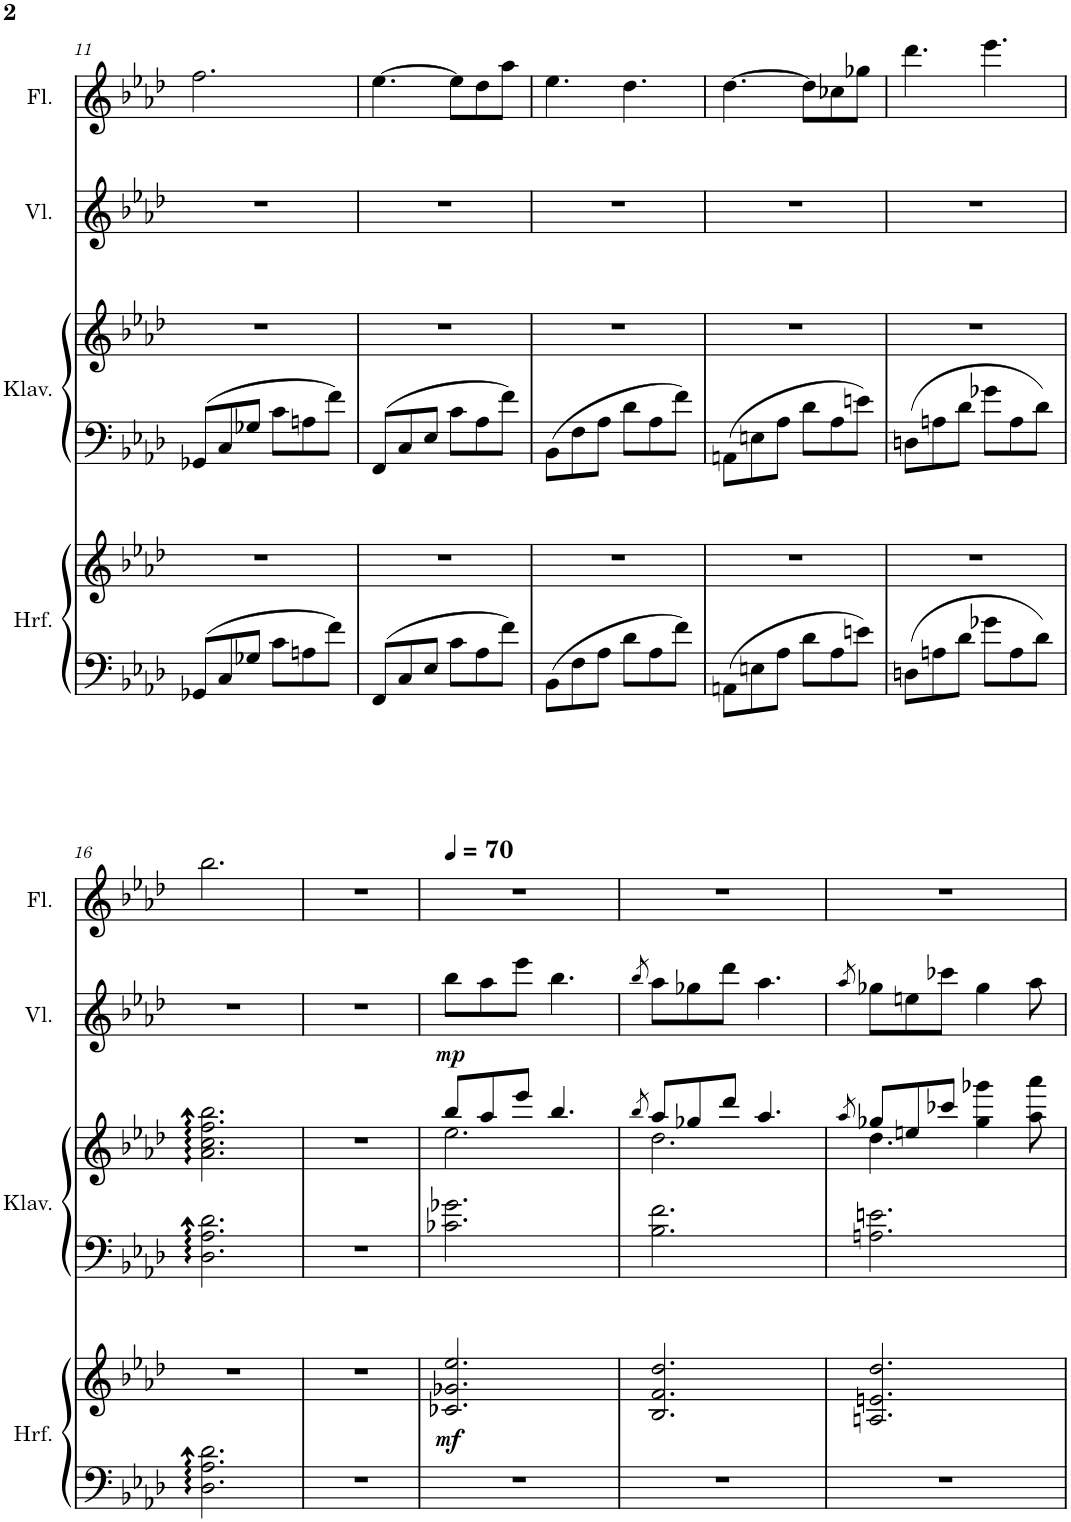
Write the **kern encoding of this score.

**kern	**kern	**dynam	**kern	**kern	**kern	**dynam	**kern
*part4	*part4	*part4	*part3	*part3	*part2	*part2	*part1
*staff6	*staff5	*staff5/6	*staff4	*staff3	*staff2	*staff2	*staff1
*I"Harfe	*	*	*I"Klavier	*	*I"Violinen	*	*I"Flöte
*I'Hrf.	*	*	*I'Klav.	*	*I'Vl.	*	*I'Fl.
!!LO:PB:g=z
*clefF4	*clefG2	*	*clefF4	*clefG2	*clefG2	*	*clefG2
*k[b-e-a-d-]	*k[b-e-a-d-]	*	*k[b-e-a-d-]	*k[b-e-a-d-]	*k[b-e-a-d-]	*	*k[b-e-a-d-]
*M6/8	*M6/8	*	*M6/8	*M6/8	*M6/8	*	*M6/8
=11	=11	=11	=11	=11	=11	=11	=11
8GG-X/L	2.r	.	8GG-X/L	2.r	2.r	.	2.ff\
8C/	.	.	8C/	.	.	.	.
8G-X/J	.	.	8G-X/J	.	.	.	.
8c\L	.	.	8c\L	.	.	.	.
8An\	.	.	8An\	.	.	.	.
8f\J	.	.	8f\J	.	.	.	.
=12	=12	=12	=12	=12	=12	=12	=12
8FF/L	2.r	.	8FF/L	2.r	2.r	.	[4.ee-\
8C/	.	.	8C/	.	.	.	.
8E-/J	.	.	8E-/J	.	.	.	.
8c\L	.	.	8c\L	.	.	.	8ee-\L]
8A-\	.	.	8A-\	.	.	.	8dd-\
8f\J	.	.	8f\J	.	.	.	8aa-\J
=13	=13	=13	=13	=13	=13	=13	=13
8BB-\L	2.r	.	8BB-\L	2.r	2.r	.	4.ee-\
8F\	.	.	8F\	.	.	.	.
8A-\J	.	.	8A-\J	.	.	.	.
8d-\L	.	.	8d-\L	.	.	.	4.dd-\
8A-\	.	.	8A-\	.	.	.	.
8f\J	.	.	8f\J	.	.	.	.
=14	=14	=14	=14	=14	=14	=14	=14
8AAn\L	2.r	.	8AAn\L	2.r	2.r	.	[4.dd-\
8En\	.	.	8En\	.	.	.	.
8A-\J	.	.	8A-\J	.	.	.	.
8d-\L	.	.	8d-\L	.	.	.	8dd-\L]
8A-\	.	.	8A-\	.	.	.	8cc-X\
8en\J	.	.	8en\J	.	.	.	8gg-X\J
=15	=15	=15	=15	=15	=15	=15	=15
8Dn\L	2.r	.	8Dn\L	2.r	2.r	.	4.ddd-\
8An\	.	.	8An\	.	.	.	.
8d-\J	.	.	8d-\J	.	.	.	.
8g-X\L	.	.	8g-X\L	.	.	.	4.eee-\
8A\	.	.	8A\	.	.	.	.
8d-\J	.	.	8d-\J	.	.	.	.
!!LO:LB:g=z
=16	=16	=16	=16	=16	=16	=16	=16
2.D-\ 2.A-\ 2.d-\	2.r	.	2.D-\: 2.A-\: 2.d-\:	2.a-\ 2.cc\ 2.ff\ 2.bb-\	2.r	.	2.bb-\
=17	=17	=17	=17	=17	=17	=17	=17
2.r	2.r	.	2.r	2.r	2.r	.	2.r
=18	=18	=18	=18	=18	=18	=18	=18
*	*	*	*	*	*	*	*MM70
*	*	*	*	*^	*	*	*
!	!	!LO:DY:b	!	!	!	!	!LO:DY:b	!
2.r	2.c-X/ 2.g-X/ 2.ee-/	mf	2.c-X\ 2.g-X\	8bb-/L	2.ee-\	8bb-\L	mp	2.r
.	.	.	.	8aa-/	.	8aa-\	.	.
.	.	.	.	8eee-/J	.	8eee-\J	.	.
.	.	.	.	4.bb-/	.	4.bb-\	.	.
=19	=19	=19	=19	=19	=19	=19	=19	=19
.	.	.	.	8qbb-/	.	8qbb-/	.	.
2.r	2.B-/ 2.f/ 2.dd-/	.	2.B-\ 2.f\	8aa-/L	2.dd-\	8aa-\L	.	2.r
.	.	.	.	8gg-X/	.	8gg-X\	.	.
.	.	.	.	8ddd-/J	.	8ddd-\J	.	.
.	.	.	.	4.aa-/	.	4.aa-\	.	.
=20	=20	=20	=20	=20	=20	=20	=20	=20
.	.	.	.	8qaa-/	.	8qaa-/	.	.
2.r	2.An/ 2.en/ 2.dd-/	.	2.An\ 2.en\	8gg-X/L	4.dd-\	8gg-X\L	.	2.r
.	.	.	.	8een/	.	8een\	.	.
.	.	.	.	8ccc-X/J	.	8ccc-X\J	.	.
.	.	.	.	4gg-\ 4ggg-X\	4.ryy	4gg-\	.	.
.	.	.	.	8aa-\ 8aaa-\	.	8aa-\	.	.
*	*	*	*	*v	*v	*	*	*
=	=	=	=	=	=	=	=
*-	*-	*-	*-	*-	*-	*-	*-
